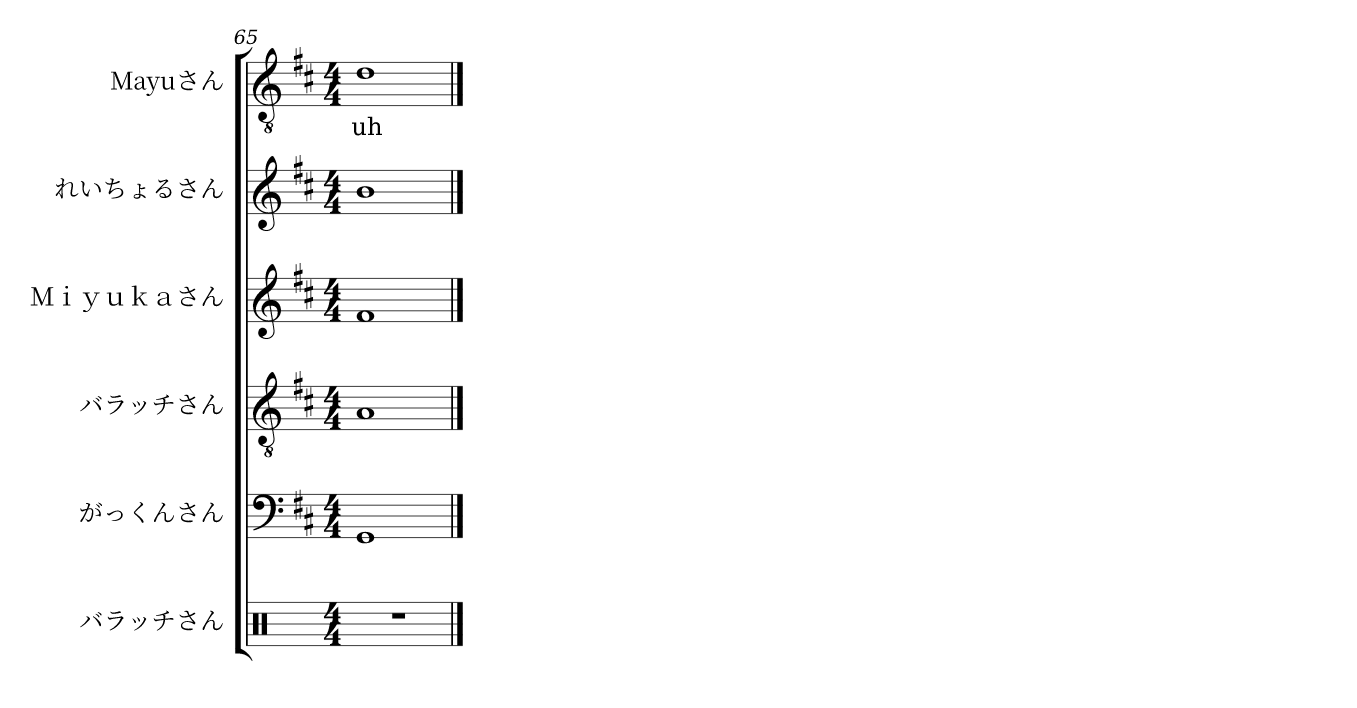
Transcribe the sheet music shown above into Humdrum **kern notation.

**kern	**kern	**kern	**kern	**kern	**kern	**text
*part6	*part5	*part4	*part3	*part2	*part1	*part1
*staff6	*staff5	*staff4	*staff3	*staff2	*staff1	*staff1
*I"バラッチさん	*I"がっくんさん	*I"バラッチさん	*I"Ｍｉｙｕｋａさん	*I"れいちょるさん	*I"Mayuさん	*
*clefX	*clefF4	*clefGv2	*clefG2	*clefG2	*clefGv2	*
*k[]	*k[f#c#]	*k[f#c#]	*k[f#c#]	*k[f#c#]	*k[f#c#]	*
*M4/4	*M4/4	*M4/4	*M4/4	*M4/4	*M4/4	*
=65	=65	=65	=65	=65	=65	=65
1r	1GG	1A	1f#	1b	1d	uh
==	==	==	==	==	==	==
*-	*-	*-	*-	*-	*-	*-
